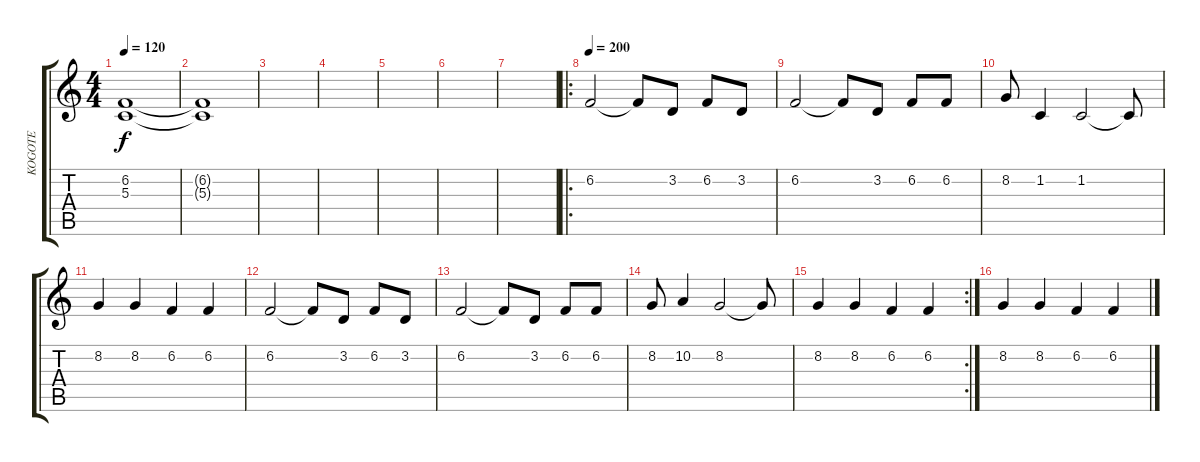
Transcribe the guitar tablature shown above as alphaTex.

\track ("KOGOTE" "KOGOTE") {instrument brasssection}
\staff {score tabs}
\tuning (E4 B3 G3 D3 A2 E2) {hide}
\ts (4 4)
\tempo 120
\clef g2
\ks c
(6.2 5.3).1{dy f} |
(6.2{t} 5.3{t}).1 |
|
|
|
|
|
\ro
\tempo 180
\tempo 200
6.2.2 6.2{t}.8 3.2.8 6.2.8 3.2.8 |
6.2.2 6.2{t}.8 3.2.8 6.2.8 6.2.8 |
8.2.8 1.2.4 1.2.2 1.2{t}.8 |
8.2.4 8.2.4 6.2.4 6.2.4 |
6.2.2 6.2{t}.8 3.2.8 6.2.8 3.2.8 |
6.2.2 6.2{t}.8 3.2.8 6.2.8 6.2.8 |
8.2.8 10.2.4 8.2.2 8.2{t}.8 |
\rc 2
8.2.4 8.2.4 6.2.4 6.2.4 |
8.2.4 8.2.4 6.2.4 6.2.4
